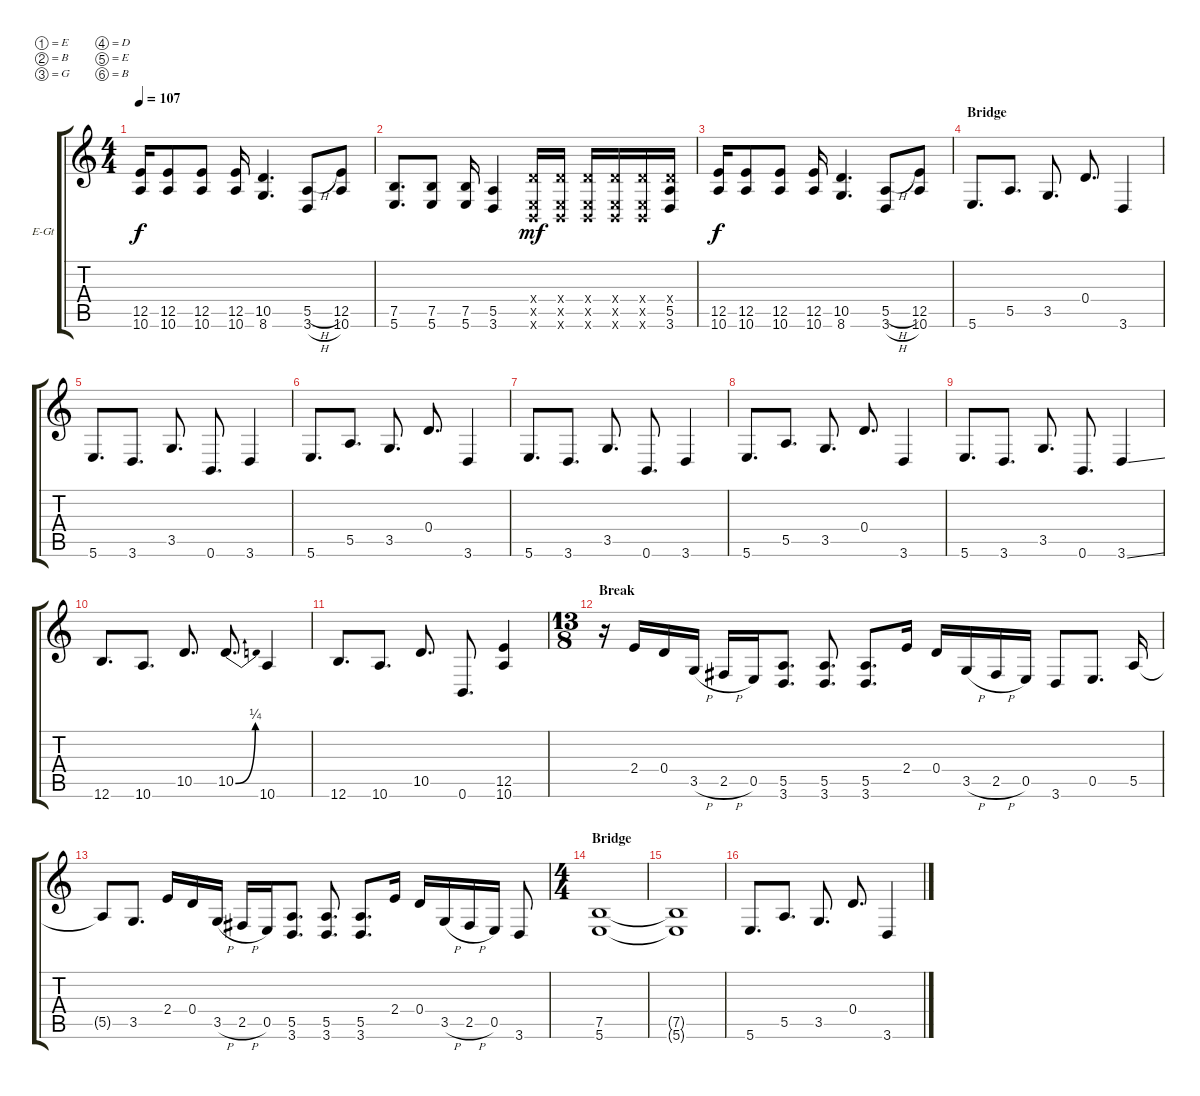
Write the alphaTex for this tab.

\defaultSystemsLayout 4
\bracketExtendMode groupsimilarinstruments
\firstSystemTrackNameOrientation horizontal
\otherSystemsTrackNameOrientation horizontal
\track ("Adam Jones - Distortion Guitar" "E-Gt") {instrument distortionguitar}
\staff {score tabs}
\tuning (E4 B3 G3 D3 E2 B1)
\ts (4 4)
\tempo 107
\clef g2
\ks c
(12.5 10.6).16{dy f} (12.5 10.6).8 (12.5 10.6).8 (12.5 10.6).16 (10.5 8.6).4{d} (3.6{h} 5.5{h}).8 (10.6 12.5).8 |
(7.5 5.6).8{d} (7.5 5.6).8 (7.5 5.6).16 (5.5 3.6).4 (0.4{x} 0.5{x} 0.6{x}).16{dy mf} (0.4{x} 0.5{x} 0.6{x}).16 (0.4{x} 0.5{x} 0.6{x}).16 (0.4{x} 0.5{x} 0.6{x}).16 (0.4{x} 0.5{x} 0.6{x}).16 (0.4{x} 5.5 3.6).16 |
(12.5 10.6).16{dy f} (12.5 10.6).8 (12.5 10.6).8 (12.5 10.6).16 (10.5 8.6).4{d} (3.6{h} 5.5{h}).8 (10.6 12.5).8 |
\section ("" "Bridge")
5.6.8{d} 5.5.8{d} 3.5.8{d} 0.4.8{d} 3.6.4 |
5.6.8{d} 3.6.8{d} 3.5.8{d} 0.6.8{d} 3.6.4 |
5.6.8{d} 5.5.8{d} 3.5.8{d} 0.4.8{d} 3.6.4 |
5.6.8{d} 3.6.8{d} 3.5.8{d} 0.6.8{d} 3.6.4 |
5.6.8{d} 5.5.8{d} 3.5.8{d} 0.4.8{d} 3.6.4 |
5.6.8{d} 3.6.8{d} 3.5.8{d} 0.6.8{d} 3.6{ss}.4 |
12.6.8{d} 10.6.8{d} 10.5.8{d} 10.5{be (bend 0 0 15 1)}.8{d} 10.6.4 |
12.6.8{d} 10.6.8{d} 10.5.8{d} 0.6.8{d} (10.6 12.5).4 |
\ts (13 8)
\section ("" "Break")
r.16 2.4.16 0.4.16 3.5{h}.16 2.5{h}.16 0.5.16 (5.5 3.6).8{d} (5.5 3.6).8{d} (5.5 3.6).8{d} 2.4.16 0.4.16 3.5{h}.16 2.5{h}.16 0.5.16 3.6.8 0.5.8{d} 5.5.16 |
5.5{t}.8 3.5.8{d} 2.4.16 0.4.16 3.5{h}.16 2.5{h}.16 0.5.16 (5.5 3.6).8{d} (5.5 3.6).8{d} (5.5 3.6).8{d} 2.4.16 0.4.16 3.5{h}.16 2.5{h}.16 0.5.16 3.6.8 |
\ts (4 4)
\section ("" "Bridge")
(7.5 5.6).1 |
(7.5{t} 5.6{t}).1 |
5.6.8{d} 5.5.8{d} 3.5.8{d} 0.4.8{d} 3.6.4
